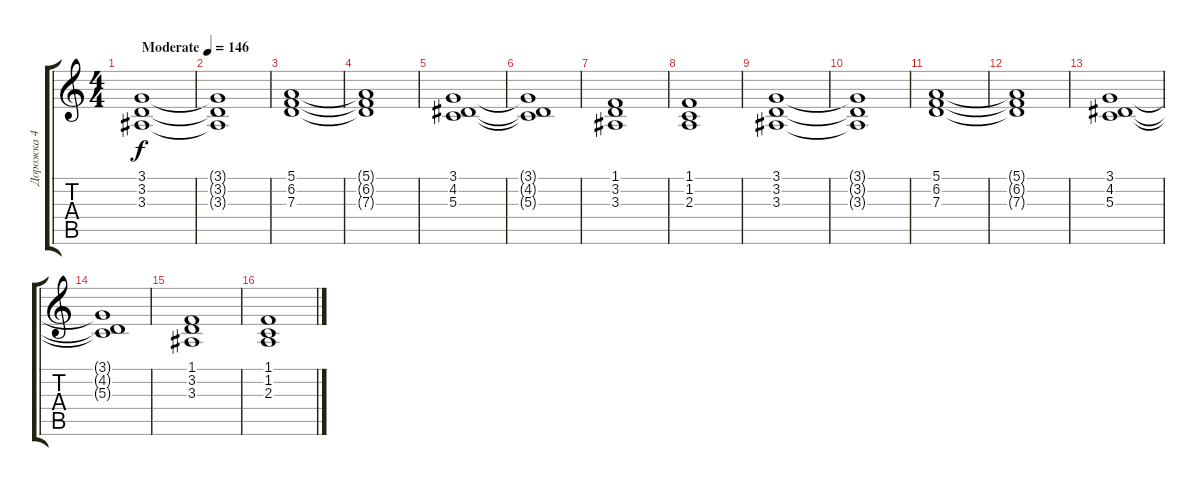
\track ("Дорожка 4" "Дорожка 4") {instrument fx6goblins}
\staff {score tabs}
\tuning (E4 B3 G3 D3 A2 E2) {hide}
\ts (4 4)
\tempo (146 "Moderate")
\tempo 140
\tempo (146 "Moderate")
\clef g2
\ks c
(3.1 3.2 3.3).1{dy f instrument fx6goblins} |
(3.1{t} 3.2{t} 3.3{t}).1 |
(5.1 6.2 7.3).1 |
(5.1{t} 6.2{t} 7.3{t}).1 |
(3.1 4.2 5.3).1 |
(3.1{t} 4.2{t} 5.3{t}).1 |
(1.1 3.2 3.3).1 |
(1.1 1.2 2.3).1 |
(3.1 3.2 3.3).1 |
(3.1{t} 3.2{t} 3.3{t}).1 |
(5.1 6.2 7.3).1 |
(5.1{t} 6.2{t} 7.3{t}).1 |
(3.1 4.2 5.3).1 |
(3.1{t} 4.2{t} 5.3{t}).1 |
(1.1 3.2 3.3).1 |
(1.1 1.2 2.3).1
